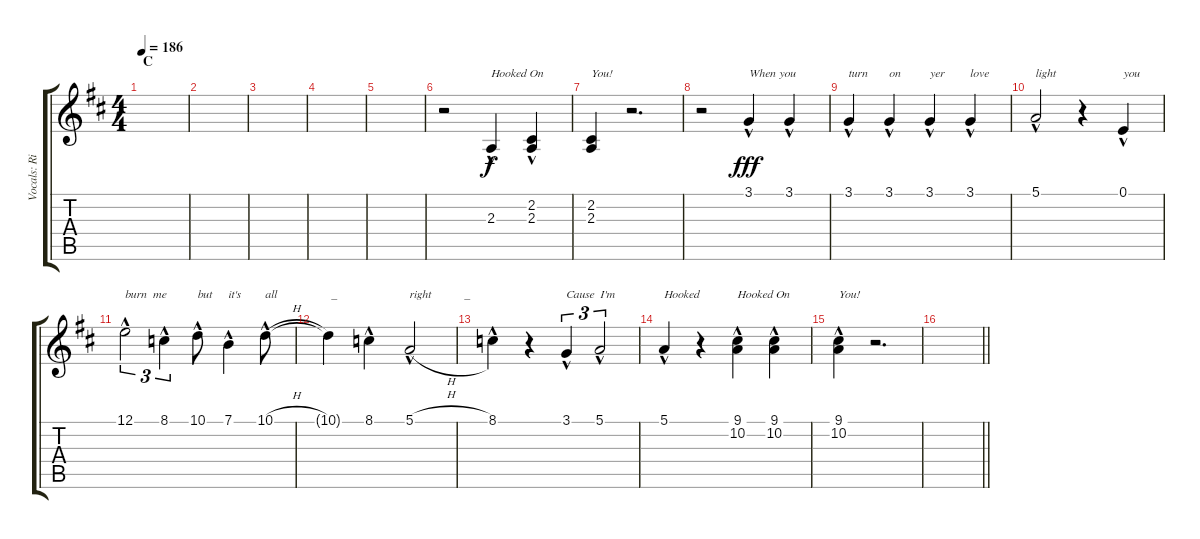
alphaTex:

\track ("Vocals: Rik" "Vocals: Ri") {instrument lead2sawtooth}
\staff {score tabs}
\tuning (E4 B3 G3 D3 A2 E2) {hide}
\ts (4 4)
\section ("" "C")
\tempo 186
\clef g2
\ks d
|
|
|
|
|
r.2 2.3{hac}.4{txt "Hooked On"} (2.2{hac} 2.3{hac}).4 |
(2.2 2.3).4{txt "You!" dy f} r.2{d} |
r.2 3.1{hac}.4{txt "When you" dy fff} 3.1{hac}.4 |
3.1{hac}.4{txt "turn"} 3.1{hac}.4{txt "on"} 3.1{hac}.4{txt "yer"} 3.1{hac}.4{txt "love"} |
5.1{hac}.2{txt "light"} r.4 0.1{hac}.4{txt "you"} |
12.1{hac}.2{tu (3 2) txt "burn  me"} 8.1{hac}.4{tu (3 2)} 10.1{hac}.8{txt "but"} 7.1{hac}.4{txt "it's"} 10.1{h hac}.8{txt "all                  _"} |
10.1{t}.4 8.1{hac}.4 5.1{h hac}.2{txt "right           _"} |
8.1{hac}.4 r.4 3.1{hac}.4{tu (3 2) txt "Cause  I'm"} 5.1{hac}.2{tu (3 2)} |
5.1{hac}.4{txt "Hooked"} r.4 (9.1{hac} 10.2{hac}).4{txt "Hooked On"} (9.1{hac} 10.2{hac}).4 |
(9.1{hac} 10.2{hac}).4{txt "You!"} r.2{d} |
\barLineRight lightlight
